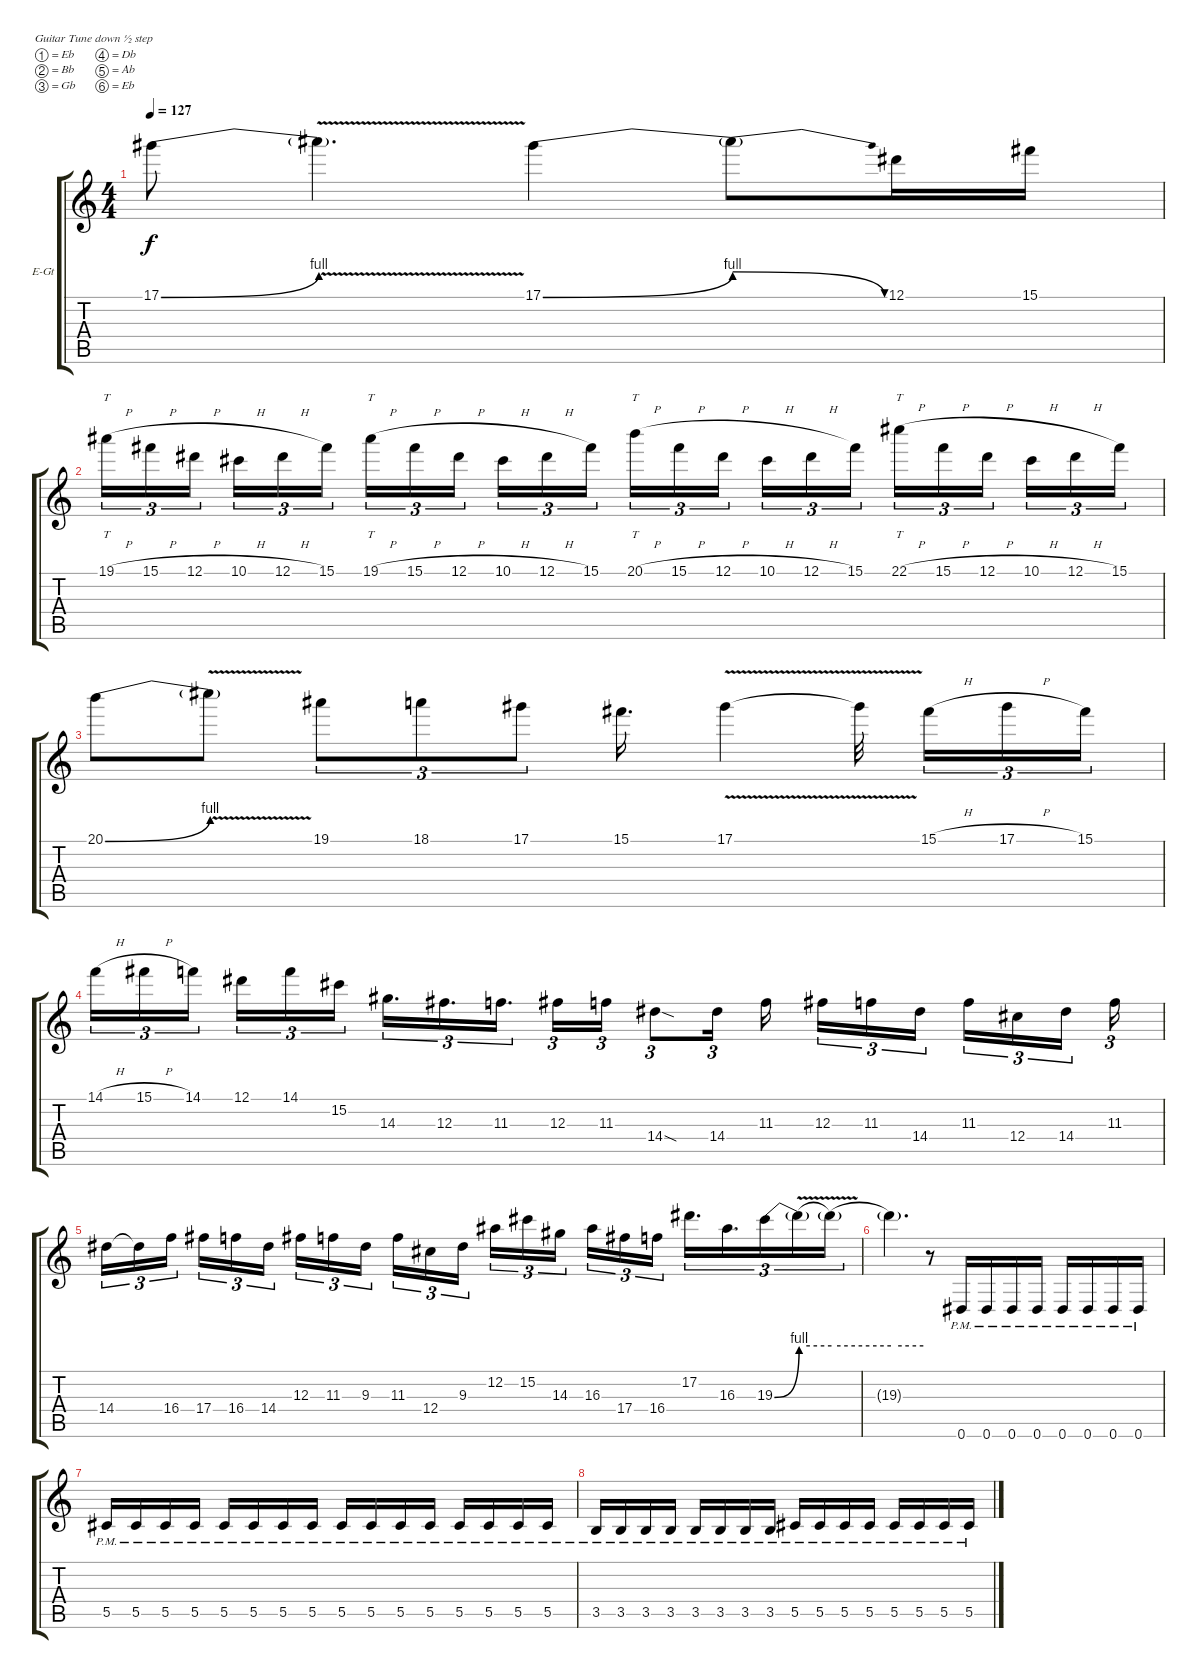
\bracketExtendMode groupsimilarinstruments
\firstSystemTrackNameOrientation horizontal
\otherSystemsTrackNameOrientation horizontal
\track ("Lead Guitar" "E-Gt") {instrument overdrivenguitar}
\staff {score tabs}
\tuning (Eb4 Bb3 Gb3 Db3 Ab2 Eb2)
\ts (4 4)
\tempo 127
\clef g2
\ks c
17.1{be (bend 0 0 60 4)}.8{dy f} 17.1{v t}.4{d} 17.1{be (bend 0 0 60 4)}.4 17.1{be (release 0 4 60 0) t}.8 12.1.16 15.1.16 |
19.1{h}.16{tt tu (3 2)} 15.1{h}.16{tu (3 2)} 12.1{h}.16{tu (3 2)} 10.1{h}.16{tu (3 2)} 12.1{h}.16{tu (3 2)} 15.1.16{tu (3 2)} 19.1{h}.16{tt tu (3 2)} 15.1{h}.16{tu (3 2)} 12.1{h}.16{tu (3 2)} 10.1{h}.16{tu (3 2)} 12.1{h}.16{tu (3 2)} 15.1.16{tu (3 2)} 20.1{h}.16{tt tu (3 2)} 15.1{h}.16{tu (3 2)} 12.1{h}.16{tu (3 2)} 10.1{h}.16{tu (3 2)} 12.1{h}.16{tu (3 2)} 15.1.16{tu (3 2)} 22.1{h}.16{tt tu (3 2)} 15.1{h}.16{tu (3 2)} 12.1{h}.16{tu (3 2)} 10.1{h}.16{tu (3 2)} 12.1{h}.16{tu (3 2)} 15.1.16{tu (3 2)} |
20.1{be (bend 0 0 60 4)}.8 20.1{v t}.8 19.1.8{tu (3 2)} 18.1.8{tu (3 2)} 17.1.8{tu (3 2)} 15.1.16{d} 17.1{v}.4 17.1{v t}.32 15.1{h}.16{tu (3 2)} 17.1{h}.16{tu (3 2)} 15.1.16{tu (3 2)} |
14.1{h}.16{tu (3 2)} 15.1{h}.16{tu (3 2)} 14.1.16{tu (3 2)} 12.1.16{tu (3 2)} 14.1.16{tu (3 2)} 15.2.16{tu (3 2)} 14.3.16{d tu (3 2)} 12.3.16{d tu (3 2)} 11.3.16{d tu (3 2)} 12.3.16{tu (3 2)} 11.3.16{tu (3 2)} 14.4{sod}.8{tu (3 2)} 14.4.16{tu (3 2)} 11.3.16 12.3.16{tu (3 2)} 11.3.16{tu (3 2)} 14.4.16{tu (3 2)} 11.3.16{tu (3 2)} 12.4.16{tu (3 2)} 14.4.16{tu (3 2)} 11.3.16{tu (3 2)} |
14.4.16{tu (3 2)} 14.4{t}.16{tu (3 2)} 16.4.16{tu (3 2)} 17.4.16{tu (3 2)} 16.4.16{tu (3 2)} 14.4.16{tu (3 2)} 12.3.16{tu (3 2)} 11.3.16{tu (3 2)} 9.3.16{tu (3 2)} 11.3.16{tu (3 2)} 12.4.16{tu (3 2)} 9.3.16{tu (3 2)} 12.2.16{tu (3 2)} 15.2.16{tu (3 2)} 14.3.16{tu (3 2)} 16.3.16{tu (3 2)} 17.4.16{tu (3 2)} 16.4.16{tu (3 2)} 17.2.16{d tu (3 2)} 16.3.16{d tu (3 2)} 19.3{be (bend 0 0 60 4)}.16{tu (3 2)} 19.3{be (hold 0 4 60 4) v t}.16{tu (3 2)} 19.3{be (hold 0 4 60 4) t}.16{tu (3 2)} |
19.3{be (hold 0 4 60 4) t}.4{d} r.8 0.6{pm}.16 0.6{pm}.16 0.6{pm}.16 0.6{pm}.16 0.6{pm}.16 0.6{pm}.16 0.6{pm}.16 0.6{pm}.16 |
5.5{pm}.16 5.5{pm}.16 5.5{pm}.16 5.5{pm}.16 5.5{pm}.16 5.5{pm}.16 5.5{pm}.16 5.5{pm}.16 5.5{pm}.16 5.5{pm}.16 5.5{pm}.16 5.5{pm}.16 5.5{pm}.16 5.5{pm}.16 5.5{pm}.16 5.5{pm}.16 |
3.5{pm}.16 3.5{pm}.16 3.5{pm}.16 3.5{pm}.16 3.5{pm}.16 3.5{pm}.16 3.5{pm}.16 3.5{pm}.16 5.5{pm}.16 5.5{pm}.16 5.5{pm}.16 5.5{pm}.16 5.5{pm}.16 5.5{pm}.16 5.5{pm}.16 5.5{pm}.16
